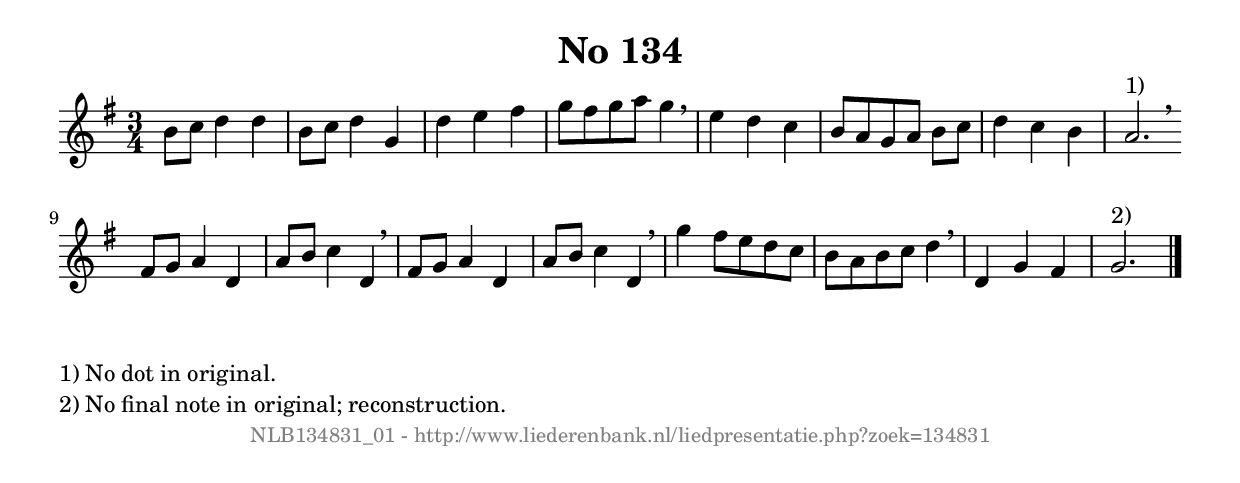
%
% produced by wce2krn 1.64 (7 June 2014)
%
\version"2.16"
#(append! paper-alist '(("long" . (cons (* 210 mm) (* 2000 mm)))))
#(set-default-paper-size "long")
sb = {\breathe}
mBreak = {\breathe }
bBreak = {\breathe }
x = {\once\override NoteHead #'style = #'cross }
gl=\glissando
itime={\override Staff.TimeSignature #'stencil = ##f }
ficta = {\once\set suggestAccidentals = ##t}
fine = {\once\override Score.RehearsalMark #'self-alignment-X = #1 \mark \markup {\italic{Fine}}}
dc = {\once\override Score.RehearsalMark #'self-alignment-X = #1 \mark \markup {\italic{D.C.}}}
dcf = {\once\override Score.RehearsalMark #'self-alignment-X = #1 \mark \markup {\italic{D.C. al Fine}}}
dcc = {\once\override Score.RehearsalMark #'self-alignment-X = #1 \mark \markup {\italic{D.C. al Coda}}}
ds = {\once\override Score.RehearsalMark #'self-alignment-X = #1 \mark \markup {\italic{D.S.}}}
dsf = {\once\override Score.RehearsalMark #'self-alignment-X = #1 \mark \markup {\italic{D.S. al Fine}}}
dsc = {\once\override Score.RehearsalMark #'self-alignment-X = #1 \mark \markup {\italic{D.S. al Coda}}}
pv = {\set Score.repeatCommands = #'((volta "1"))}
sv = {\set Score.repeatCommands = #'((volta "2"))}
tv = {\set Score.repeatCommands = #'((volta "3"))}
qv = {\set Score.repeatCommands = #'((volta "4"))}
xv = {\set Score.repeatCommands = #'((volta #f))}
\header{ tagline = ""
title = "No 134"
}
\score {{
\key g \major
\relative g'
{
\set melismaBusyProperties = #'()
\time 3/4
\tempo 4=120
\override Score.MetronomeMark #'transparent = ##t
\override Score.RehearsalMark #'break-visibility = #(vector #t #t #f)
b8 c d4 d b8 c d4 g, d' e fis g8 fis g a g4 \sb e d c b8 a g a b[ c] d4 c b a2.^"1)" \bar ":|:" \bBreak
fis8 g a4 d, a'8 b c4 d, \sb fis8 g a4 d, a'8 b c4 d, \sb g' fis8 e d c b a b c d4 \sb d, g fis g2.^"2)" \bar "|."
 }}
 \midi { }
 \layout {
            indent = 0.0\cm
}
}
\markup { \wordwrap-string #" 
1) No dot in original.

2) No final note in original; reconstruction.
"}
\markup { \vspace #0 } \markup { \with-color #grey \fill-line { \center-column { \smaller "NLB134831_01 - http://www.liederenbank.nl/liedpresentatie.php?zoek=134831" } } }
